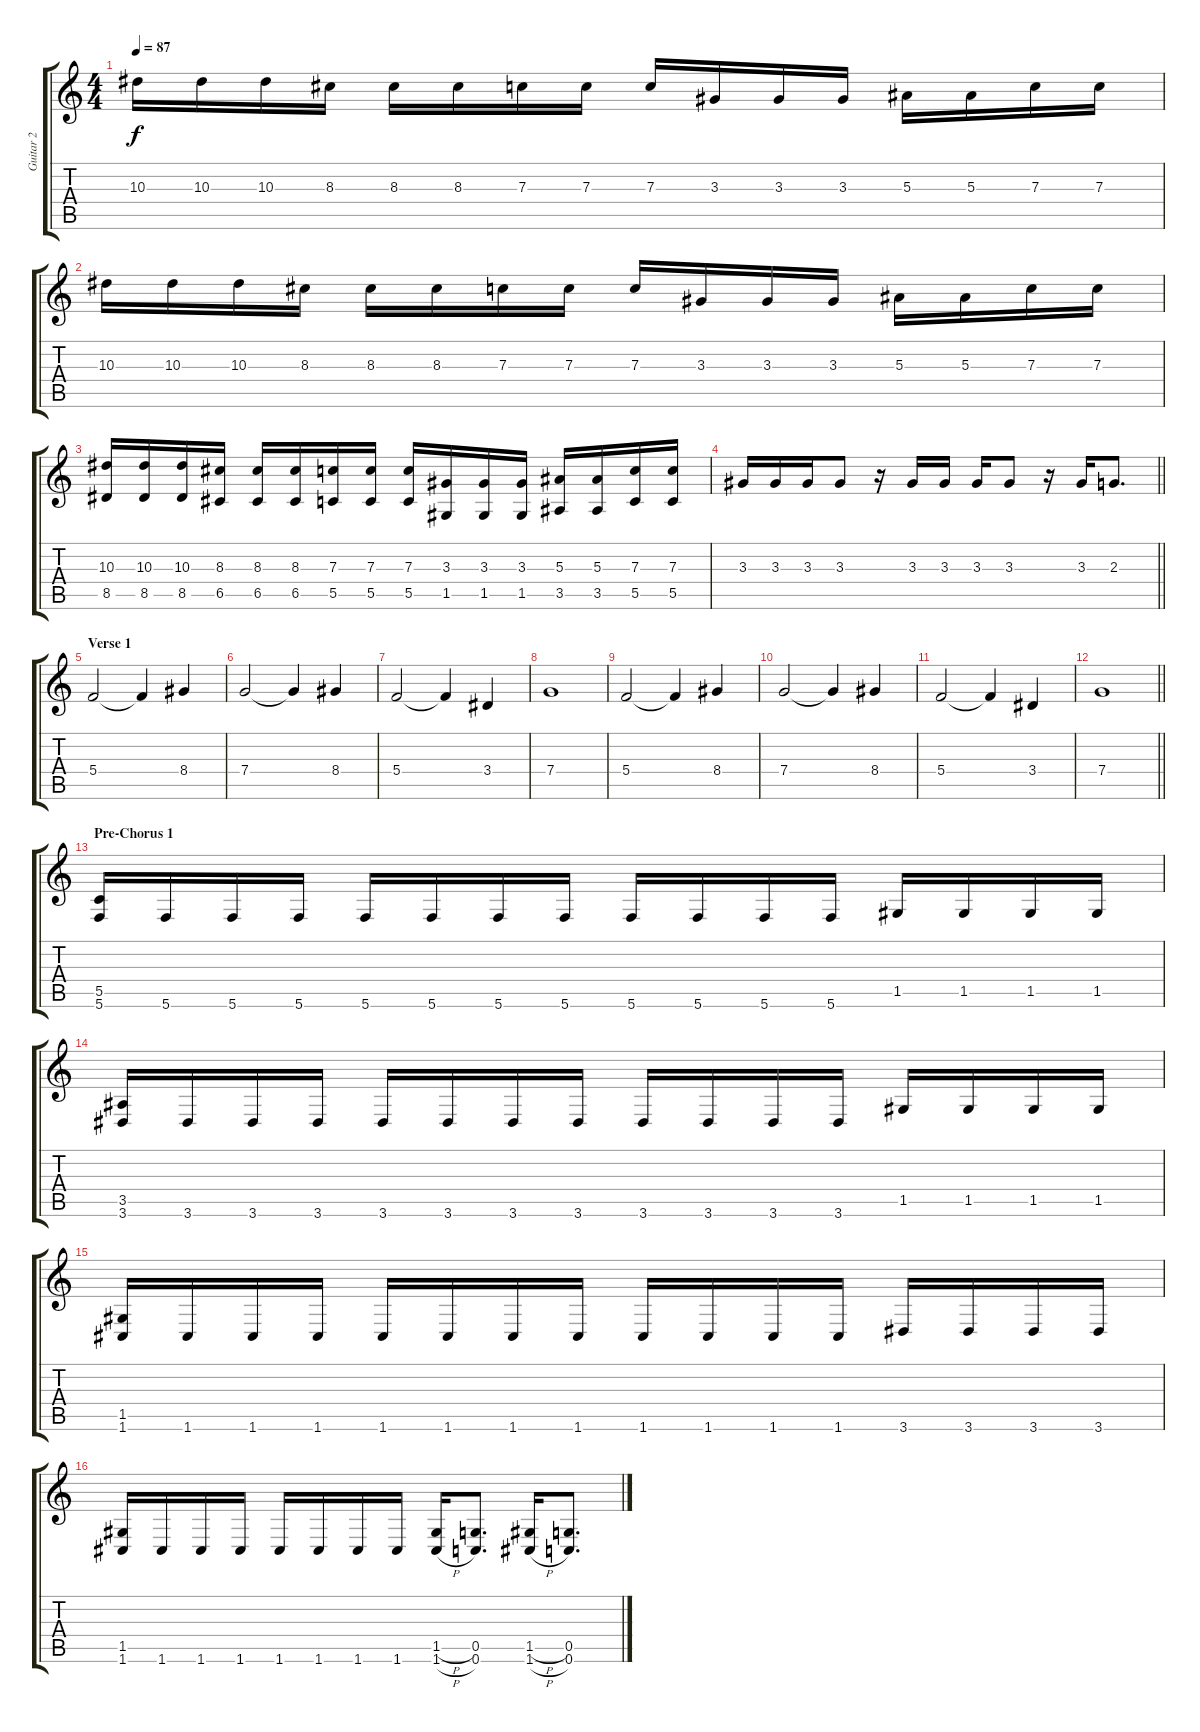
\track ("Guitar 2" "Guitar 2") {instrument distortionguitar}
\staff {score tabs}
\tuning (D4 A3 F3 C3 G2 C2) {hide}
\ts (4 4)
\tempo 87
\clef g2
\ks c
10.3.16{dy f} 10.3.16 10.3.16 8.3.16 8.3.16 8.3.16 7.3.16 7.3.16 7.3.16 3.3.16 3.3.16 3.3.16 5.3.16 5.3.16 7.3.16 7.3.16 |
10.3.16 10.3.16 10.3.16 8.3.16 8.3.16 8.3.16 7.3.16 7.3.16 7.3.16 3.3.16 3.3.16 3.3.16 5.3.16 5.3.16 7.3.16 7.3.16 |
(10.3 8.5).16 (10.3 8.5).16 (10.3 8.5).16 (8.3 6.5).16 (8.3 6.5).16 (8.3 6.5).16 (7.3 5.5).16 (7.3 5.5).16 (7.3 5.5).16 (3.3 1.5).16 (3.3 1.5).16 (3.3 1.5).16 (5.3 3.5).16 (5.3 3.5).16 (7.3 5.5).16 (7.3 5.5).16 |
\barLineRight lightlight
3.3.16 3.3.16 3.3.16 3.3.8 r.16 3.3.16 3.3.16 3.3.16 3.3.8 r.16 3.3.16 2.3.8{d} |
\section ("" "Verse 1")
5.4.2 5.4{t}.4 8.4.4 |
7.4.2 7.4{t}.4 8.4.4 |
5.4.2 5.4{t}.4 3.4.4 |
7.4.1 |
5.4.2 5.4{t}.4 8.4.4 |
7.4.2 7.4{t}.4 8.4.4 |
5.4.2 5.4{t}.4 3.4.4 |
\barLineRight lightlight
7.4.1 |
\section ("" "Pre-Chorus 1")
(5.5 5.6).16 5.6.16 5.6.16 5.6.16 5.6.16 5.6.16 5.6.16 5.6.16 5.6.16 5.6.16 5.6.16 5.6.16 1.5.16 1.5.16 1.5.16 1.5.16 |
(3.5 3.6).16 3.6.16 3.6.16 3.6.16 3.6.16 3.6.16 3.6.16 3.6.16 3.6.16 3.6.16 3.6.16 3.6.16 1.5.16 1.5.16 1.5.16 1.5.16 |
(1.5 1.6).16 1.6.16 1.6.16 1.6.16 1.6.16 1.6.16 1.6.16 1.6.16 1.6.16 1.6.16 1.6.16 1.6.16 3.6.16 3.6.16 3.6.16 3.6.16 |
(1.5 1.6).16 1.6.16 1.6.16 1.6.16 1.6.16 1.6.16 1.6.16 1.6.16 (1.5{h} 1.6{h}).16 (0.5 0.6).8{d} (1.5{h} 1.6{h}).16 (0.5 0.6).8{d}
